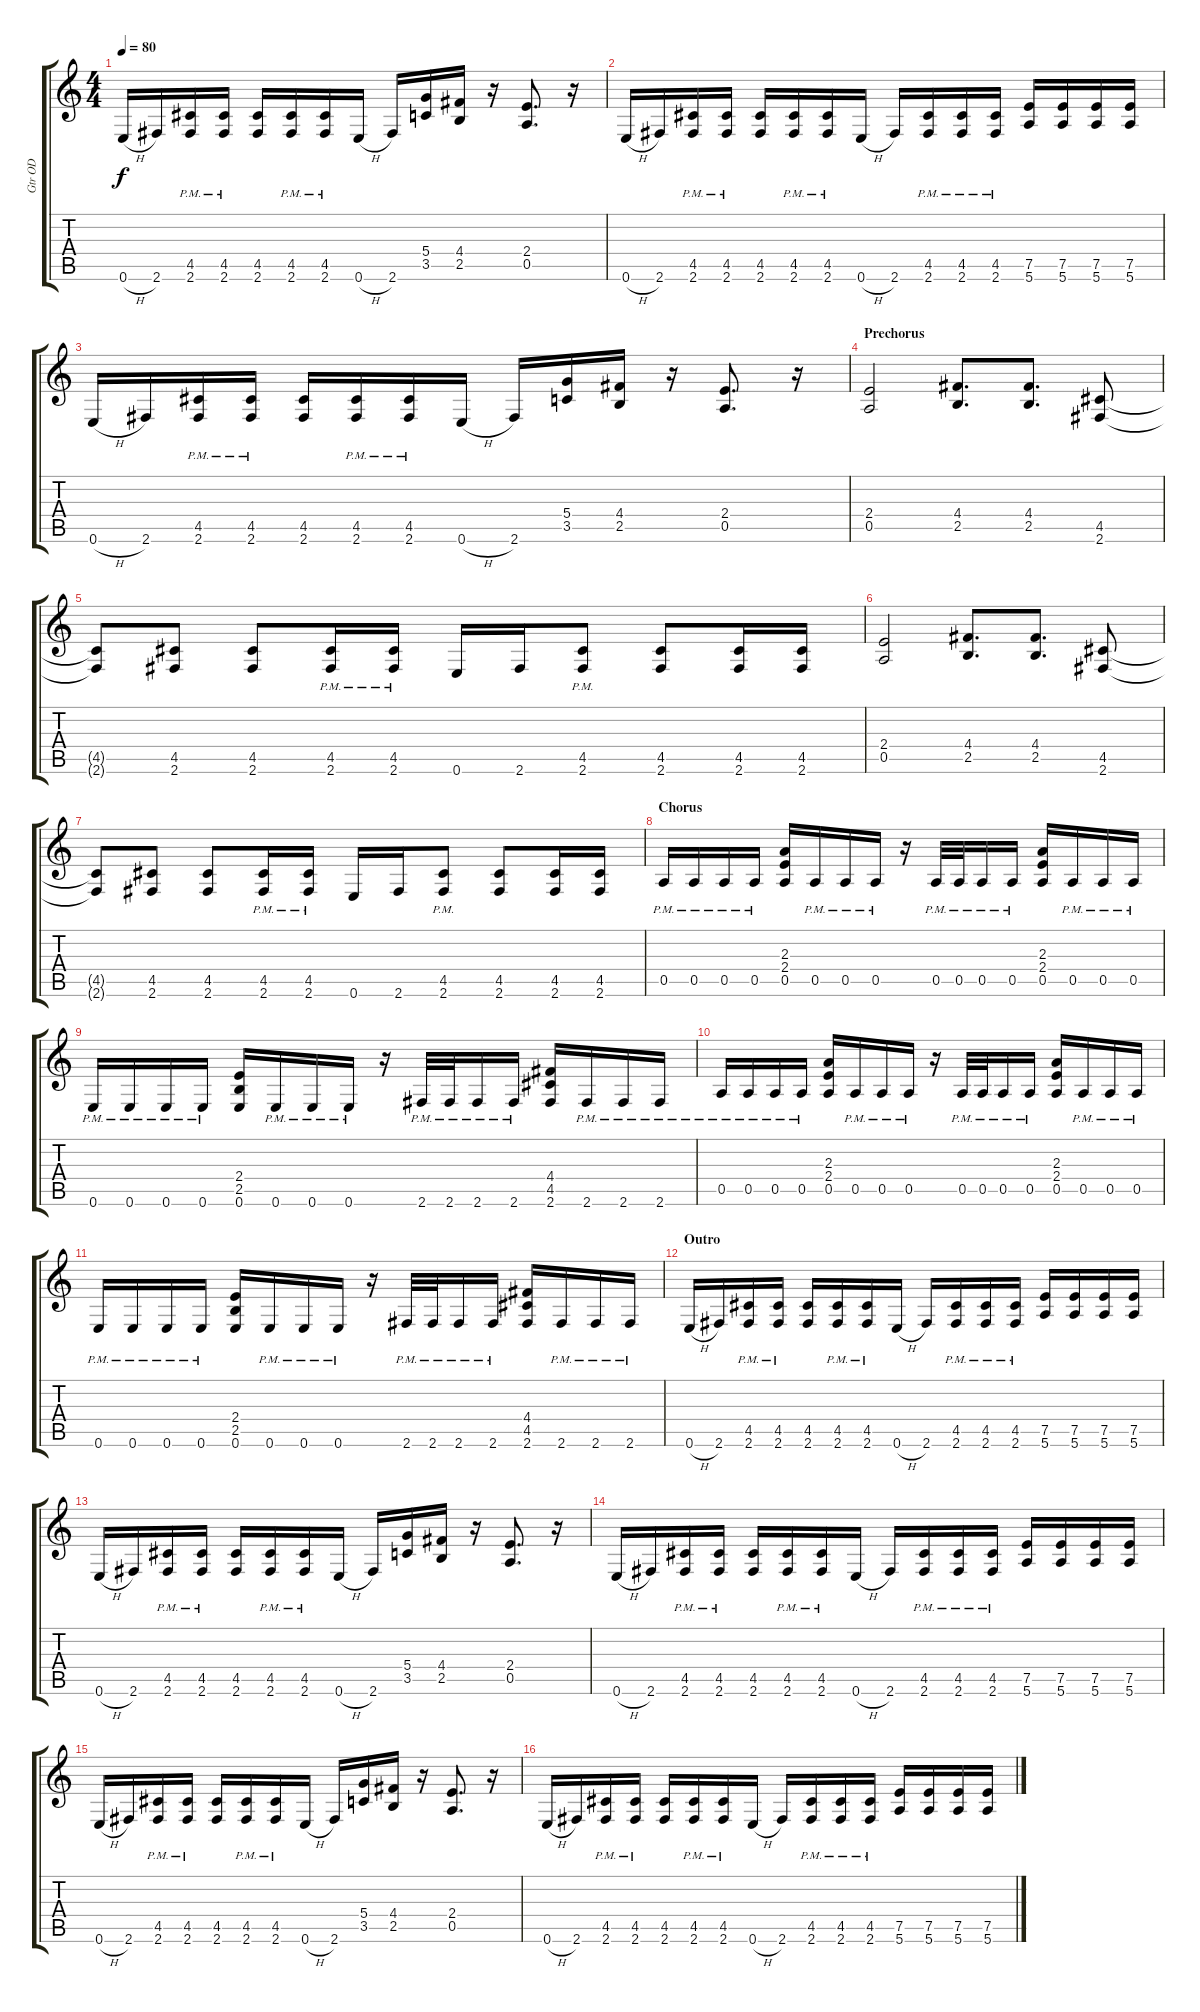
\track ("Gtr OD" "Gtr OD") {instrument overdrivenguitar}
\staff {score tabs}
\tuning (E4 B3 G3 D3 A2 E2) {hide}
\ts (4 4)
\tempo 80
\clef g2
\ks c
0.6{h}.16{dy f} 2.6.16 (4.5{pm} 2.6{pm}).16 (4.5{pm} 2.6{pm}).16 (4.5 2.6).16 (4.5{pm} 2.6{pm}).16 (4.5{pm} 2.6{pm}).16 0.6{h}.16 2.6.16 (5.4 3.5).16 (4.4 2.5).16 r.16 (2.4 0.5).8{d} r.16 |
0.6{h}.16 2.6.16 (4.5{pm} 2.6{pm}).16 (4.5{pm} 2.6{pm}).16 (4.5 2.6).16 (4.5{pm} 2.6{pm}).16 (4.5{pm} 2.6{pm}).16 0.6{h}.16 2.6.16 (4.5{pm} 2.6{pm}).16 (4.5{pm} 2.6{pm}).16 (4.5{pm} 2.6{pm}).16 (7.5 5.6).16 (7.5 5.6).16 (7.5 5.6).16 (7.5 5.6).16 |
0.6{h}.16 2.6.16 (4.5{pm} 2.6{pm}).16 (4.5{pm} 2.6{pm}).16 (4.5 2.6).16 (4.5{pm} 2.6{pm}).16 (4.5{pm} 2.6{pm}).16 0.6{h}.16 2.6.16 (5.4 3.5).16 (4.4 2.5).16 r.16 (2.4 0.5).8{d} r.16 |
\section ("" "Prechorus")
(2.4 0.5).2 (4.4 2.5).8{d} (4.4 2.5).8{d} (4.5 2.6).8 |
(4.5{t} 2.6{t}).8 (4.5 2.6).8 (4.5 2.6).8 (4.5{pm} 2.6{pm}).16 (4.5{pm} 2.6{pm}).16 0.6.16 2.6.16 (4.5{pm} 2.6{pm}).8 (4.5 2.6).8 (4.5 2.6).16 (4.5 2.6).16 |
(2.4 0.5).2 (4.4 2.5).8{d} (4.4 2.5).8{d} (4.5 2.6).8 |
(4.5{t} 2.6{t}).8 (4.5 2.6).8 (4.5 2.6).8 (4.5{pm} 2.6{pm}).16 (4.5{pm} 2.6{pm}).16 0.6.16 2.6.16 (4.5{pm} 2.6{pm}).8 (4.5 2.6).8 (4.5 2.6).16 (4.5 2.6).16 |
\section ("" "Chorus")
0.5{pm}.16 0.5{pm}.16 0.5{pm}.16 0.5{pm}.16 (2.3 2.4 0.5).16 0.5{pm}.16 0.5{pm}.16 0.5{pm}.16 r.16 0.5{pm}.32 0.5{pm}.32 0.5{pm}.16 0.5{pm}.16 (2.3 2.4 0.5).16 0.5{pm}.16 0.5{pm}.16 0.5{pm}.16 |
0.6{pm}.16 0.6{pm}.16 0.6{pm}.16 0.6{pm}.16 (2.4 2.5 0.6).16 0.6{pm}.16 0.6{pm}.16 0.6{pm}.16 r.16 2.6{pm}.32 2.6{pm}.32 2.6{pm}.16 2.6{pm}.16 (4.4 4.5 2.6).16 2.6{pm}.16 2.6{pm}.16 2.6{pm}.16 |
0.5{pm}.16 0.5{pm}.16 0.5{pm}.16 0.5{pm}.16 (2.3 2.4 0.5).16 0.5{pm}.16 0.5{pm}.16 0.5{pm}.16 r.16 0.5{pm}.32 0.5{pm}.32 0.5{pm}.16 0.5{pm}.16 (2.3 2.4 0.5).16 0.5{pm}.16 0.5{pm}.16 0.5{pm}.16 |
0.6{pm}.16 0.6{pm}.16 0.6{pm}.16 0.6{pm}.16 (2.4 2.5 0.6).16 0.6{pm}.16 0.6{pm}.16 0.6{pm}.16 r.16 2.6{pm}.32 2.6{pm}.32 2.6{pm}.16 2.6{pm}.16 (4.4 4.5 2.6).16 2.6{pm}.16 2.6{pm}.16 2.6{pm}.16 |
\section ("" "Outro")
0.6{h}.16 2.6.16 (4.5{pm} 2.6{pm}).16 (4.5{pm} 2.6{pm}).16 (4.5 2.6).16 (4.5{pm} 2.6{pm}).16 (4.5{pm} 2.6{pm}).16 0.6{h}.16 2.6.16 (4.5{pm} 2.6{pm}).16 (4.5{pm} 2.6{pm}).16 (4.5{pm} 2.6{pm}).16 (7.5 5.6).16 (7.5 5.6).16 (7.5 5.6).16 (7.5 5.6).16 |
0.6{h}.16 2.6.16 (4.5{pm} 2.6{pm}).16 (4.5{pm} 2.6{pm}).16 (4.5 2.6).16 (4.5{pm} 2.6{pm}).16 (4.5{pm} 2.6{pm}).16 0.6{h}.16 2.6.16 (5.4 3.5).16 (4.4 2.5).16 r.16 (2.4 0.5).8{d} r.16 |
0.6{h}.16 2.6.16 (4.5{pm} 2.6{pm}).16 (4.5{pm} 2.6{pm}).16 (4.5 2.6).16 (4.5{pm} 2.6{pm}).16 (4.5{pm} 2.6{pm}).16 0.6{h}.16 2.6.16 (4.5{pm} 2.6{pm}).16 (4.5{pm} 2.6{pm}).16 (4.5{pm} 2.6{pm}).16 (7.5 5.6).16 (7.5 5.6).16 (7.5 5.6).16 (7.5 5.6).16 |
0.6{h}.16 2.6.16 (4.5{pm} 2.6{pm}).16 (4.5{pm} 2.6{pm}).16 (4.5 2.6).16 (4.5{pm} 2.6{pm}).16 (4.5{pm} 2.6{pm}).16 0.6{h}.16 2.6.16 (5.4 3.5).16 (4.4 2.5).16 r.16 (2.4 0.5).8{d} r.16 |
0.6{h}.16 2.6.16 (4.5{pm} 2.6{pm}).16 (4.5{pm} 2.6{pm}).16 (4.5 2.6).16 (4.5{pm} 2.6{pm}).16 (4.5{pm} 2.6{pm}).16 0.6{h}.16 2.6.16 (4.5{pm} 2.6{pm}).16 (4.5{pm} 2.6{pm}).16 (4.5{pm} 2.6{pm}).16 (7.5 5.6).16 (7.5 5.6).16 (7.5 5.6).16 (7.5 5.6).16
